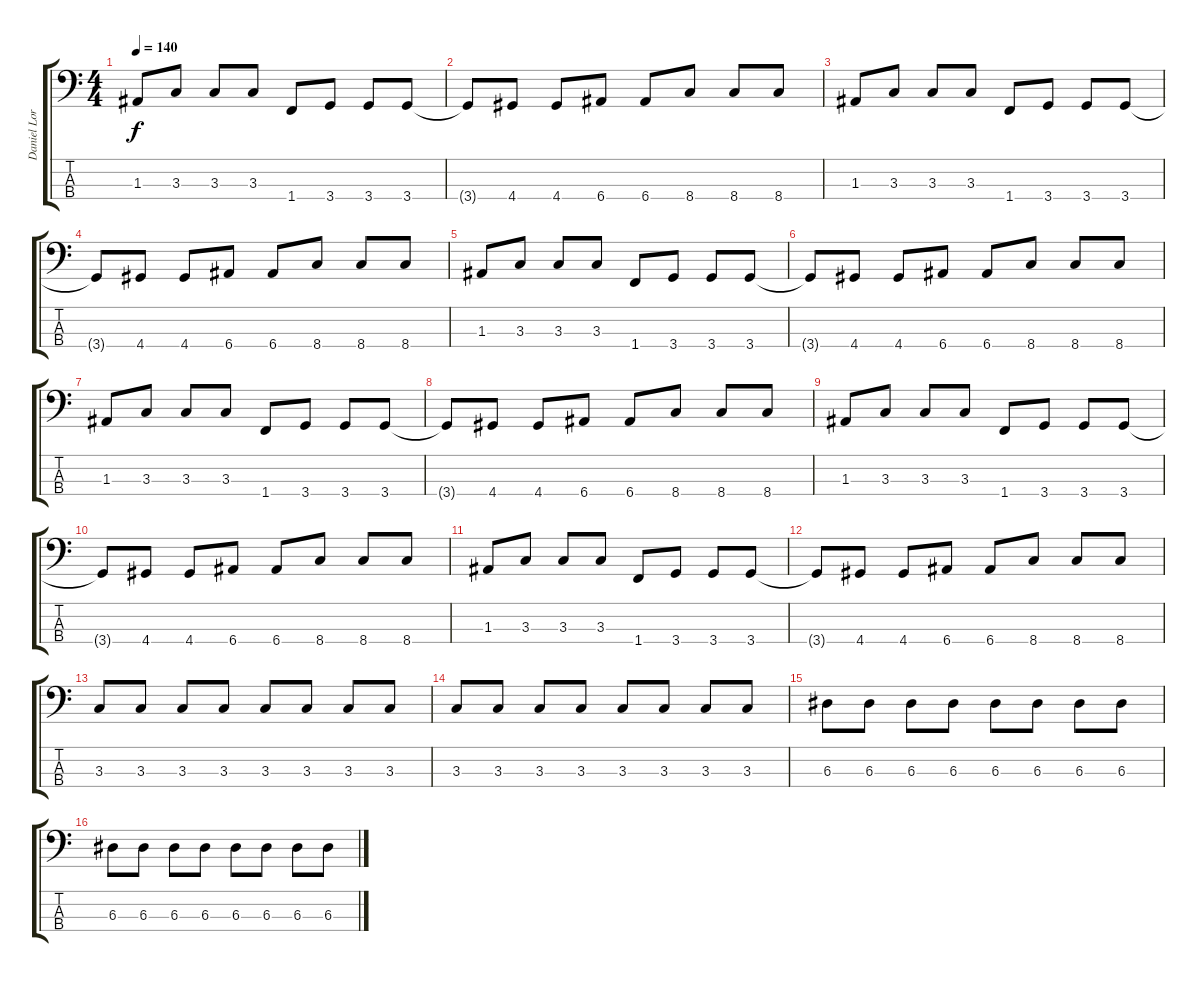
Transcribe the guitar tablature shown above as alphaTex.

\track ("Daniel Lorca" "Daniel Lor") {instrument electricbasspick}
\staff {score tabs}
\tuning (G2 D2 A1 E1) {hide}
\ts (4 4)
\tempo 140
\clef f4
\ks c
1.3.8{dy f} 3.3.8 3.3.8 3.3.8 1.4.8 3.4.8 3.4.8 3.4.8 |
3.4{t}.8 4.4.8 4.4.8 6.4.8 6.4.8 8.4.8 8.4.8 8.4.8 |
1.3.8 3.3.8 3.3.8 3.3.8 1.4.8 3.4.8 3.4.8 3.4.8 |
3.4{t}.8 4.4.8 4.4.8 6.4.8 6.4.8 8.4.8 8.4.8 8.4.8 |
1.3.8 3.3.8 3.3.8 3.3.8 1.4.8 3.4.8 3.4.8 3.4.8 |
3.4{t}.8 4.4.8 4.4.8 6.4.8 6.4.8 8.4.8 8.4.8 8.4.8 |
1.3.8 3.3.8 3.3.8 3.3.8 1.4.8 3.4.8 3.4.8 3.4.8 |
3.4{t}.8 4.4.8 4.4.8 6.4.8 6.4.8 8.4.8 8.4.8 8.4.8 |
1.3.8 3.3.8 3.3.8 3.3.8 1.4.8 3.4.8 3.4.8 3.4.8 |
3.4{t}.8 4.4.8 4.4.8 6.4.8 6.4.8 8.4.8 8.4.8 8.4.8 |
1.3.8 3.3.8 3.3.8 3.3.8 1.4.8 3.4.8 3.4.8 3.4.8 |
3.4{t}.8 4.4.8 4.4.8 6.4.8 6.4.8 8.4.8 8.4.8 8.4.8 |
3.3.8 3.3.8 3.3.8 3.3.8 3.3.8 3.3.8 3.3.8 3.3.8 |
3.3.8 3.3.8 3.3.8 3.3.8 3.3.8 3.3.8 3.3.8 3.3.8 |
6.3.8 6.3.8 6.3.8 6.3.8 6.3.8 6.3.8 6.3.8 6.3.8 |
6.3.8 6.3.8 6.3.8 6.3.8 6.3.8 6.3.8 6.3.8 6.3.8
